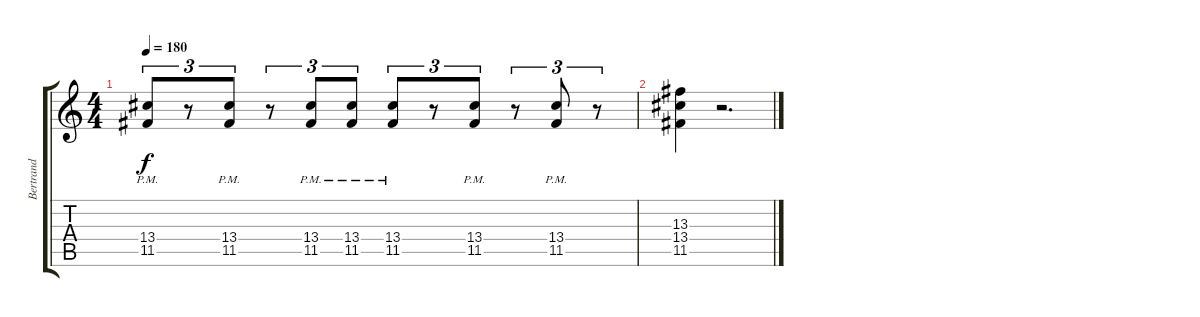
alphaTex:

\track ("Bertrand" "Bertrand") {instrument distortionguitar}
\staff {score tabs}
\tuning (D4 A3 F3 C3 G2 D2) {hide}
\ts (4 4)
\tempo 180
\clef g2
\ks c
(13.4{pm} 11.5).8{tu (3 2) dy f} r.8{tu (3 2)} (13.4{pm} 11.5).8{tu (3 2)} r.8{tu (3 2)} (13.4{pm} 11.5).8{tu (3 2)} (13.4{pm} 11.5).8{tu (3 2)} (13.4{pm} 11.5).8{tu (3 2)} r.8{tu (3 2)} (13.4{pm} 11.5).8{tu (3 2)} r.8{tu (3 2)} (13.4{pm} 11.5).8{tu (3 2)} r.8{tu (3 2)} |
(13.3 13.4 11.5).4 r.2{d}
